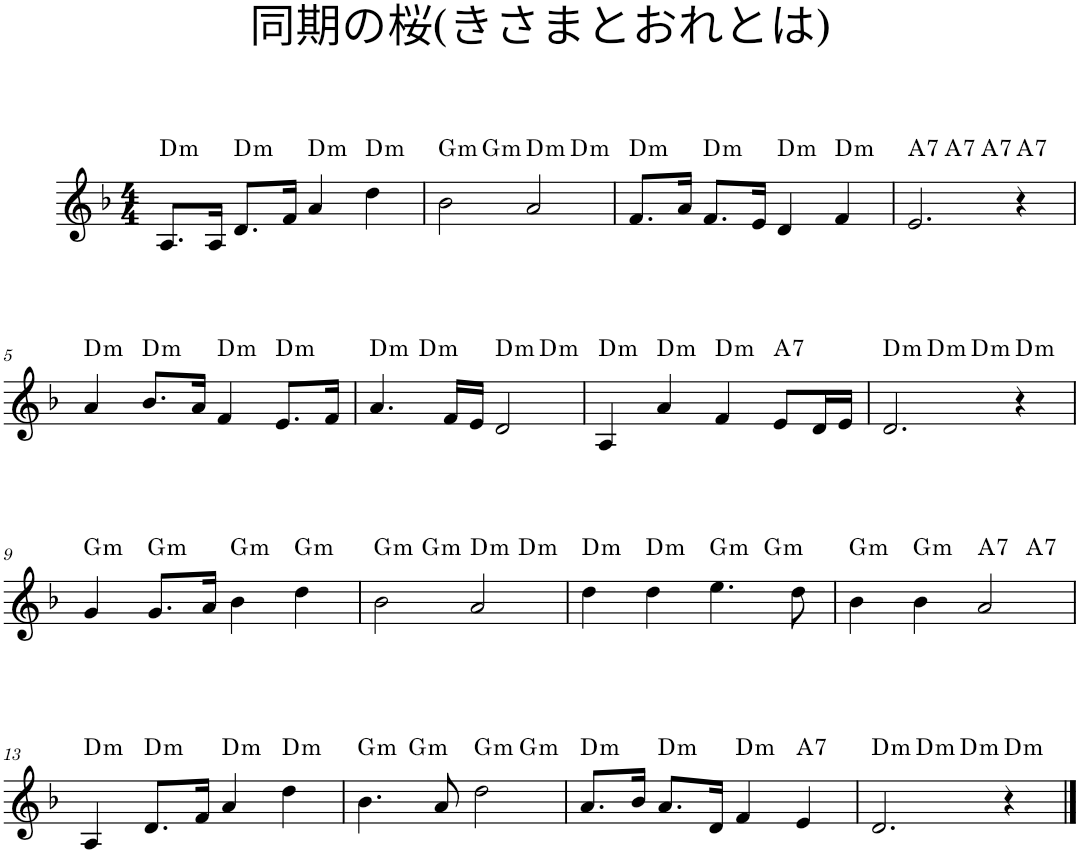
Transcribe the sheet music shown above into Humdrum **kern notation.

**kern	**harte
*part1	*part1
*staff1	*
*I"Piano	*
*I'Pno.	*
*clefG2	*
*k[b-]	*
*M4/4	*
=1	=1
!	!LO:H:kt=m
8.A/L	D:min
16A/Jk	.
!	!LO:H:kt=m
8.d/L	D:min
16f/Jk	.
!	!LO:H:kt=m
4a/	D:min
!	!LO:H:kt=m
4dd\	D:min
=2	=2
!	!LO:H:kt=m
*^	*
*	*^	*
2b-\	4ryy	2.ryy	G:min
!	!	!	!LO:H:kt=m
.	2.ryy	.	G:min
!	!	!	!LO:H:kt=m
2a/	.	.	D:min
!	!	!	!LO:H:kt=m
.	.	4ryy	D:min
=3	=3	=3	=3
!	!	!	!LO:H:kt=m
*v	*v	*v	*
8.f/L	D:min
16a/Jk	.
!	!LO:H:kt=m
8.f/L	D:min
16e/Jk	.
!	!LO:H:kt=m
4d/	D:min
!	!LO:H:kt=m
4f/	D:min
=4	=4
!	!LO:H:kt=7
*^	*
*	*^	*
2.e/	4ryy	2ryy	A:7
!	!	!	!LO:H:kt=7
.	2.ryy	.	A:7
!	!	!	!LO:H:kt=7
.	.	2ryy	A:7
!	!	!	!LO:H:kt=7
4r	.	.	A:7
!!LO:LB:g=z	!!	!!
=5	=5	=5	=5
!	!	!	!LO:H:kt=m
*v	*v	*v	*
4a/	D:min
!	!LO:H:kt=m
8.b-/L	D:min
16a/Jk	.
!	!LO:H:kt=m
4f/	D:min
!	!LO:H:kt=m
8.e/L	D:min
16f/Jk	.
=6	=6
!	!LO:H:kt=m
*^	*
*	*^	*
4.a/	4ryy	2.ryy	D:min
!	!	!	!LO:H:kt=m
.	2.ryy	.	D:min
16f/LL	.	.	.
16e/JJ	.	.	.
!	!	!	!LO:H:kt=m
2d/	.	.	D:min
!	!	!	!LO:H:kt=m
.	.	4ryy	D:min
=7	=7	=7	=7
!	!	!	!LO:H:kt=m
*v	*v	*v	*
4A/	D:min
!	!LO:H:kt=m
4a/	D:min
!	!LO:H:kt=m
4f/	D:min
!	!LO:H:kt=7
8e/L	A:7
16d/L	.
16e/JJ	.
=8	=8
!	!LO:H:kt=m
*^	*
*	*^	*
2.d/	4ryy	2ryy	D:min
!	!	!	!LO:H:kt=m
.	2.ryy	.	D:min
!	!	!	!LO:H:kt=m
.	.	2ryy	D:min
!	!	!	!LO:H:kt=m
4r	.	.	D:min
!!LO:LB:g=z	!!	!!
=9	=9	=9	=9
!	!	!	!LO:H:kt=m
*v	*v	*v	*
4g/	G:min
!	!LO:H:kt=m
8.g/L	G:min
16a/Jk	.
!	!LO:H:kt=m
4b-\	G:min
!	!LO:H:kt=m
4dd\	G:min
=10	=10
!	!LO:H:kt=m
*^	*
*	*^	*
2b-\	4ryy	2.ryy	G:min
!	!	!	!LO:H:kt=m
.	2.ryy	.	G:min
!	!	!	!LO:H:kt=m
2a/	.	.	D:min
!	!	!	!LO:H:kt=m
.	.	4ryy	D:min
=11	=11	=11	=11
!	!	!	!LO:H:kt=m
*	*v	*v	*
4dd\	2.ryy	D:min
!	!	!LO:H:kt=m
4dd\	.	D:min
!	!	!LO:H:kt=m
4.ee\	.	G:min
!	!	!LO:H:kt=m
.	4ryy	G:min
8dd\	.	.
=12	=12	=12
!	!	!LO:H:kt=m
4b-\	2.ryy	G:min
!	!	!LO:H:kt=m
4b-\	.	G:min
!	!	!LO:H:kt=7
2a/	.	A:7
!	!	!LO:H:kt=7
.	4ryy	A:7
!!LO:LB:g=z	!!
=13	=13	=13
!	!	!LO:H:kt=m
*v	*v	*
4A/	D:min
!	!LO:H:kt=m
8.d/L	D:min
16f/Jk	.
!	!LO:H:kt=m
4a/	D:min
!	!LO:H:kt=m
4dd\	D:min
=14	=14
!	!LO:H:kt=m
*^	*
*	*^	*
4.b-\	4ryy	2.ryy	G:min
!	!	!	!LO:H:kt=m
.	2.ryy	.	G:min
8a/	.	.	.
!	!	!	!LO:H:kt=m
2dd\	.	.	G:min
!	!	!	!LO:H:kt=m
.	.	4ryy	G:min
=15	=15	=15	=15
!	!	!	!LO:H:kt=m
*v	*v	*v	*
8.a/L	D:min
16b-/Jk	.
!	!LO:H:kt=m
8.a/L	D:min
16d/Jk	.
!	!LO:H:kt=m
4f/	D:min
!	!LO:H:kt=7
4e/	A:7
=16	=16
!	!LO:H:kt=m
*^	*
*	*^	*
2.d/	4ryy	2ryy	D:min
!	!	!	!LO:H:kt=m
.	2.ryy	.	D:min
!	!	!	!LO:H:kt=m
.	.	2ryy	D:min
!	!	!	!LO:H:kt=m
4r	.	.	D:min
*v	*v	*v	*
==	==
*-	*-
